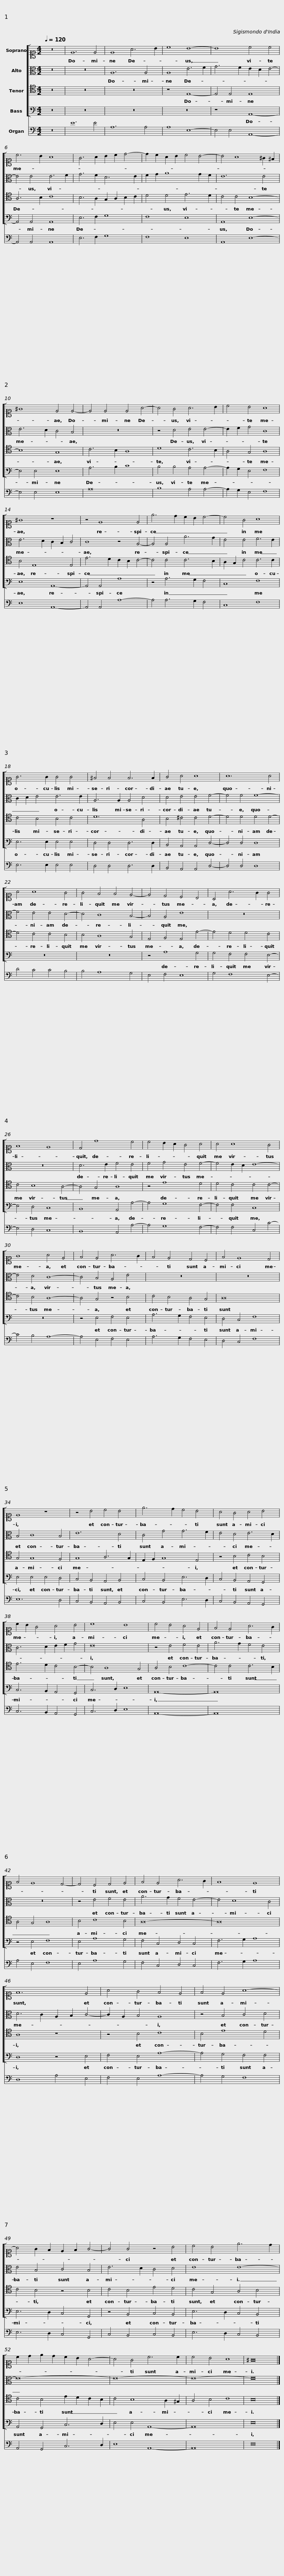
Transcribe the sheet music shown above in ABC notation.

X:1
%%score [ 1 2 3 4 ] 5
L:1/8
Q:1/4=120
M:4/2
I:linebreak $
K:C
V:1 alto1
V:2 alto
V:3 tenor
V:4 bass
V:5 bass
V:1
 z16 | E12 E4 | E8 A6 B2 | c8 B8- | B8 c4 c4 |$ %5
 c6 B2 A8 | G6 A2 B2 c2 d4- | d2 c2 A2 B2 c4 B4- | B4 A8 ^G2 ^F2 | ^G8 E4 E4- |$ %10
 E4 E4 E4 A4- | A4 G4 A6 B2 | c4 B4 A8 | ^G8 z8 | z4 E8 E4 |$ %15
 e6 d2 c2 B2 c4- | c4 G4 A8 | G6 G2 G4 G4 | ^F4 F4 F6 F2 | G4 A4 A8 |$ %20
 A12 A4 | A4 A8 G4 | G4 F4 F4 E4- | E4 D4 C4 B,4 | A,4 A6 G2 G4 |$ %25
 F8 E8 | D4 d8 c4 | c4 B2 A2 G4 A4 | A4 A8 G4 | G8 A4 E4 |$ %30
 F4 E4 A6 G2 | F4 E4 D4 C4 | F4 E8 D4 | E8 z8 | z4 B4 c4 B4 |$ %35
 e6 d2 c4 B4 | A4 G4 A4 B4 | c2 B2 G4 A4 B4 | c8 B8 | c4 B4 A4 E4 |$ %40
 F4 E4 A6 G2 | F4 E8 D4- | D4 C4 D4 E4 | F4 E4 A6 G2 | F8 E8 |$ %45
 F12 E4 | A4 G4 F4 E4 | F4 E4 A8- | A4 G2 F2 E2 F2 G4- | G4 G4 z4 B4 |$ %50
 c4 B4 e6 d2 | c2 d2 e2 d2 c2 B2 A4- | A4 G4 c6 c2 | c4 B4 A8 | ^G16 |] %55
V:2
 z16 | z16 | A,12 A,4 | A,8 E6 F2 | G6 F2 E2 D2 E4- |$ %5
 E4 E4 E6 F2 | G6 F2 D6 E2 | F2 G2 A8 G2 F2 | E12 E4 | E6 D2 C4 B,4 |$ %10
 z16 | z4 D4 E4 E4- | E2 F2 G4 C8 | E6 D2 C2 B,2 C4 | C8 z4 A,4- |$ %15
 A,4 A,4 A6 G2 | E4 E4 F6 E2 | C2 D2 E4 E6 E2 | A,6 A,2 A,4 D4 | D4 E4 E4 F4- |$ %20
 F4 F4 F8- | F4 E4 E4 D4- | D4 C8 B,4- | B,4 A,4 E8 | z16 |$ %25
 z16 | D6 E2 F4 E4 | F4 G4 E4 F4- | F4 E2 D2 E8- | E4 D4 C8- |$ %30
 C4 B,4 A,4 E4 | z16 | z16 | B,4 C8 B,4 | E12 D4 |$ %35
 C4 G4 G6 F2 | E4 D4 E6 D2 | C6 D2 E2 F2 G4 | E16 | z4 E4 F4 E4 |$ %40
 A6 G2 F4 E4 | z16 | z4 E4 F4 E4 | A6 G2 F4 E4- | E4 D8 C4 |$ %45
 D6 C2 A,2 B,2 C4- | C2 A,2 B,4 A,8 | z4 B,4 C4 D4 | E4 B,4 C4 B,4 | E6 D2 C4 D4 |$ %50
 E8 E8- | E16- | E16- | E16- | E16 |] %55
V:3
 z16 | z16 | z16 | z8 E,8- | E,4 E,4 E,8 |$ %5
 A,6 B,2 C8 | B,6 A,2 G,2 A,2 B,2 C2 | D4 D4 E6 D2 | C4 C4 B,8- | B,8 G,8 |$ %10
 C6 B,2 A,8 | D8 C6 B,2 | A,4 G,4 A,8 | B,4 E,8 E,4 | E6 D2 C2 B,2 C4- |$ %15
 C4 C4 C6 B,2 | A,2 G,2 C4 C6 C2 | C4 B,4 B,4 C4 | D12 A,4 | B,4 ^C4 C4 D4- |$ %20
 D4 D4 D4 D4- | D4 C4 C4 B,4 | B,4 A,8 G,4 | E,4 F,4 E,4 E4- | E4 D4 D4 C4 |$ %25
 C4 B,8 A,4- | A,4 G,4 A,8 | z4 E8 D4 | D4 C4 C4 C4- | C4 B,4 A,8- |$ %30
 A,4 G,4 z4 B,4 | C4 B,4 A,4 G,4 | A,16 | G,4 G,8 F,4 | G,8 A,6 G,2 |$ %35
 E,2 F,2 G,8 E,4 | z4 B,4 C4 B,4 | E6 D2 C4 B,4- | B,4 A,8 G,4 | A,4 B,4 C8- |$ %40
 C4 C4 C6 B,2 | A,4 G,4 A,8 | B,4 C8 B,4 | A,16- | A,16 |$ %45
 A,8 z8 | z4 B,4 C8 | B,4 E8 D4 | C4 B,4 z4 B,4 | C4 B,4 E4 D4 |$ %50
 C4 G,4 A,4 B,4 | C4 B,4 E2 D2 C2 B,2 | C4 B,8 A,2 ^G,2 | A,4 B,4 C8 | B,16 |] %55
V:4
 z16 | z16 | z16 | z16 | z8 A,,8- |$ %5
 A,,4 A,,4 A,,8 | E,6 F,2 G,8 | F,8 E,8 | A,,8 E,8- | E,4 E,4 E,8 |$ %10
 A,6 B,2 C8 | B,4 B,4 A,4 A,4- | A,2 G,2 E,4 F,8 | E,8 A,,8- | A,,4 A,,4 A,8 |$ %15
 z4 A,6 G,2 F,4 | C,8 F,8 | E,6 E,2 E,4 E,4 | D,4 D,4 D,6 D,2 | B,,4 A,,4 A,,4 D,4- |$ %20
 D,4 D,4 D,8 | z16 | z16 | z4 A,8 G,4 | G,4 F,4 F,4 E,4- |$ %25
 E,4 D,4 C,8 | B,,8 A,,4 A,4- | A,4 G,8 F,4- | F,4 F,4 C,8 | z16 |$ %30
 z4 E,4 F,4 E,4 | A,6 G,2 F,4 E,4 | D,4 C,4 F,8 | E,4 E,4 E,4 D,4 | C,4 B,,4 A,,4 B,,4 |$ %35
 C,4 B,,4 E,6 D,2 | C,4 B,,4 A,,4 G,,4 | C,6 B,,2 A,,4 G,,4 | C,6 D,2 E,8 | A,,16- |$ %40
 A,,16 | z4 E,4 F,8 | E,4 A,8 G,4 | F,4 C,4 D,4 C,4 | F,6 G,2 A,8 |$ %45
 D,8 z4 E,4 | F,4 E,4 A,8- | A,4 G,4 F,4 F,4 | E,6 D,2 C,4 G,,4 | z4 B,,4 C,4 B,,4 |$ %50
 E,6 D,2 C,4 B,,4 | A,,4 G,,4 C,6 D,2 | E,4 E,4 A,,8- | A,,16 | E,16 |] %55
V:5
 z16 | E12 E4 | A,12 A,4 | A,8 E,8- | E,4 E,4 A,,8- |$ %5
 A,,4 A,,4 A,,8 | E,6 F,2 G,8 | F,8 E,8 | A,,8 E,8- | E,4 E,4 E,8 |$ %10
 A,16 | B,8 A,4 A,4- | A,2 G,2 E,4 F,8 | E,8 A,,8- | A,,4 A,,4 A,8- |$ %15
 A,4 A,6 G,2 F,4 | C,8 F,8 | E,6 E,2 E,4 E,4 | D,4 D,4 D,6 D,2 | B,,4 A,,4 A,,4 D,4- |$ %20
 D,4 D,4 D,8 | D4 C4 C4 B,4 | B,4 A,8 G,4 | E,4 F,4 E,8 | G,4 F,8 E,4- |$ %25
 E,4 D,4 C,8 | B,,8 A,,4 A,4- | A,4 G,8 F,4- | F,4 F,4 C,4 C4- | C4 B,4 A,8- |$ %30
 A,4 E,4 F,4 E,4 | A,6 G,2 F,4 E,4 | D,4 C,4 F,8 | E,12 D,4 | C,4 B,,4 A,,4 B,,4 |$ %35
 C,4 B,,4 E,6 D,2 | C,4 B,,4 A,,4 G,,4 | C,6 B,,2 A,,4 G,,4 | C,6 D,2 E,8 | A,,16- |$ %40
 A,,16 | A,4 E,4 F,8 | E,4 A,8 G,4 | F,4 C,4 D,4 C,4 | F,6 G,2 A,8 |$ %45
 D,8 A,4 E,4 | F,4 E,4 A,8- | A,4 G,4 F,8 | E,6 D,2 C,4 G,,4 | C,4 B,,4 C,4 B,,4 |$ %50
 E,6 D,2 C,4 B,,4 | A,,4 G,,4 C,6 D,2 | E,8 A,,8- | A,,16 | E,16 |] %55
